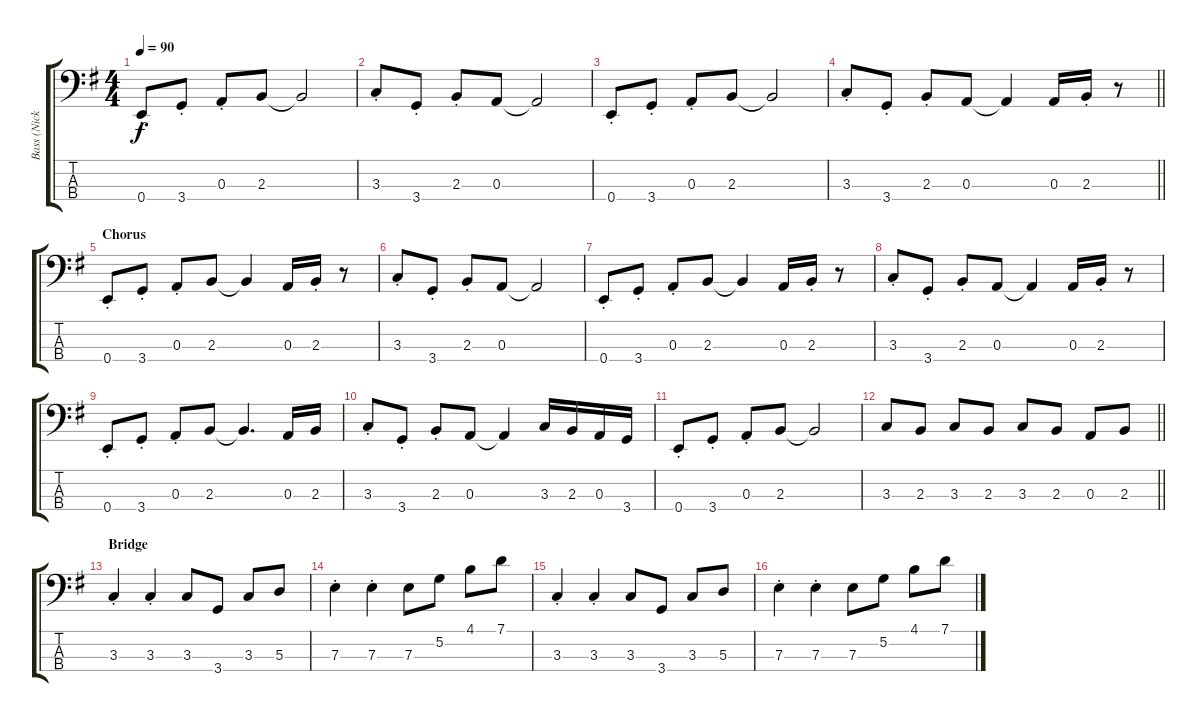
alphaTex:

\track ("Bass (Nick)" "Bass (Nick") {instrument electricbasspick}
\staff {score tabs}
\tuning (G2 D2 A1 E1) {hide}
\ts (4 4)
\tempo 90
\clef f4
\ks g
0.4{st}.8{dy f} 3.4{st}.8 0.3{st}.8 2.3.8 2.3{t}.2 |
3.3{st}.8 3.4{st}.8 2.3{st}.8 0.3.8 0.3{t}.2 |
0.4{st}.8 3.4{st}.8 0.3{st}.8 2.3.8 2.3{t}.2 |
\barLineRight lightlight
3.3{st}.8 3.4{st}.8 2.3{st}.8 0.3.8 0.3{t}.4 0.3.16 2.3{st}.16 r.8 |
\section ("" "Chorus")
0.4{st}.8 3.4{st}.8 0.3{st}.8 2.3.8 2.3{t}.4 0.3.16 2.3{st}.16 r.8 |
3.3{st}.8 3.4{st}.8 2.3{st}.8 0.3.8 0.3{t}.2 |
0.4{st}.8 3.4{st}.8 0.3{st}.8 2.3.8 2.3{t}.4 0.3.16 2.3{st}.16 r.8 |
3.3{st}.8 3.4{st}.8 2.3{st}.8 0.3.8 0.3{t}.4 0.3.16 2.3{st}.16 r.8 |
0.4{st}.8 3.4{st}.8 0.3{st}.8 2.3.8 2.3{t}.4{d} 0.3.16 2.3.16 |
3.3{st}.8 3.4{st}.8 2.3{st}.8 0.3.8 0.3{t}.4 3.3.16 2.3.16 0.3.16 3.4.16 |
0.4{st}.8 3.4{st}.8 0.3{st}.8 2.3.8 2.3{t}.2 |
\barLineRight lightlight
3.3.8 2.3.8 3.3.8 2.3.8 3.3.8 2.3.8 0.3.8 2.3.8 |
\section ("" "Bridge")
3.3{st}.4 3.3{st}.4 3.3.8 3.4.8 3.3.8 5.3.8 |
7.3{st}.4 7.3{st}.4 7.3.8 5.2.8 4.1.8 7.1.8 |
3.3{st}.4 3.3{st}.4 3.3.8 3.4.8 3.3.8 5.3.8 |
7.3{st}.4 7.3{st}.4 7.3.8 5.2.8 4.1.8 7.1.8
